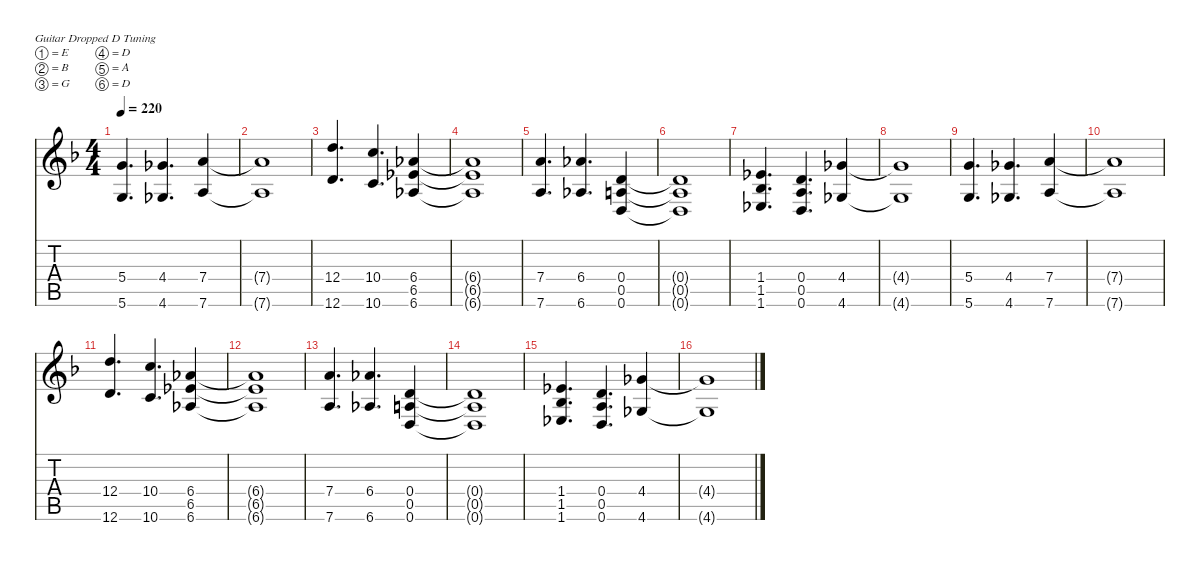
\hideDynamics
\bracketExtendMode nobrackets
\singleTrackTrackNamePolicy hidden
\multiTrackTrackNamePolicy hidden
\firstSystemTrackNameMode fullname
\firstSystemTrackNameOrientation horizontal
\otherSystemsTrackNameOrientation horizontal
\track ("Guitar-spare" "E-Gt") {instrument distortionguitar}
\staff {score tabs}
\tuning (E4 B3 G3 D3 A2 D2)
\ts (4 4)
\tempo 220
\clef g2
\ks dminor
(5.4{acc forcenatural} 5.6{acc forcenatural}).4{d dy f} (4.4{acc b} 4.6{acc b}).4{d} (7.4{acc forcenatural} 7.6{acc forcenatural}).4 |
(7.4{t acc forcenatural} 7.6{t acc forcenatural}).1 |
(12.4{acc forcenatural} 12.6{acc forcenatural}).4{d} (10.4{acc forcenatural} 10.6{acc forcenatural}).4{d} (6.4{acc b} 6.5{acc b} 6.6{acc b}).4 |
(6.4{t acc b} 6.5{t acc b} 6.6{t acc b}).1 |
(7.4{acc forcenatural} 7.6{acc forcenatural}).4{d} (6.4{acc b} 6.6{acc b}).4{d} (0.4{acc forcenatural} 0.5{acc forcenatural} 0.6{acc forcenatural}).4 |
(0.4{t acc forcenatural} 0.5{t acc forcenatural} 0.6{t acc forcenatural}).1 |
(1.4{acc b} 1.5{acc b} 1.6{acc b}).4{d} (0.4{acc forcenatural} 0.5{acc forcenatural} 0.6{acc forcenatural}).4{d} (4.4{acc b} 4.6{acc b}).4 |
(4.4{t acc b} 4.6{t acc b}).1 |
(5.4{acc forcenatural} 5.6{acc forcenatural}).4{d} (4.4{acc b} 4.6{acc b}).4{d} (7.4{acc forcenatural} 7.6{acc forcenatural}).4 |
(7.4{t acc forcenatural} 7.6{t acc forcenatural}).1 |
(12.4{acc forcenatural} 12.6{acc forcenatural}).4{d} (10.4{acc forcenatural} 10.6{acc forcenatural}).4{d} (6.4{acc b} 6.5{acc b} 6.6{acc b}).4 |
(6.4{t acc b} 6.5{t acc b} 6.6{t acc b}).1 |
(7.4{acc forcenatural} 7.6{acc forcenatural}).4{d} (6.4{acc b} 6.6{acc b}).4{d} (0.4{acc forcenatural} 0.5{acc forcenatural} 0.6{acc forcenatural}).4 |
(0.4{t acc forcenatural} 0.5{t acc forcenatural} 0.6{t acc forcenatural}).1 |
(1.4{acc b} 1.5{acc b} 1.6{acc b}).4{d} (0.4{acc forcenatural} 0.5{acc forcenatural} 0.6{acc forcenatural}).4{d} (4.4{acc b} 4.6{acc b}).4 |
(4.4{t acc b} 4.6{t acc b}).1
